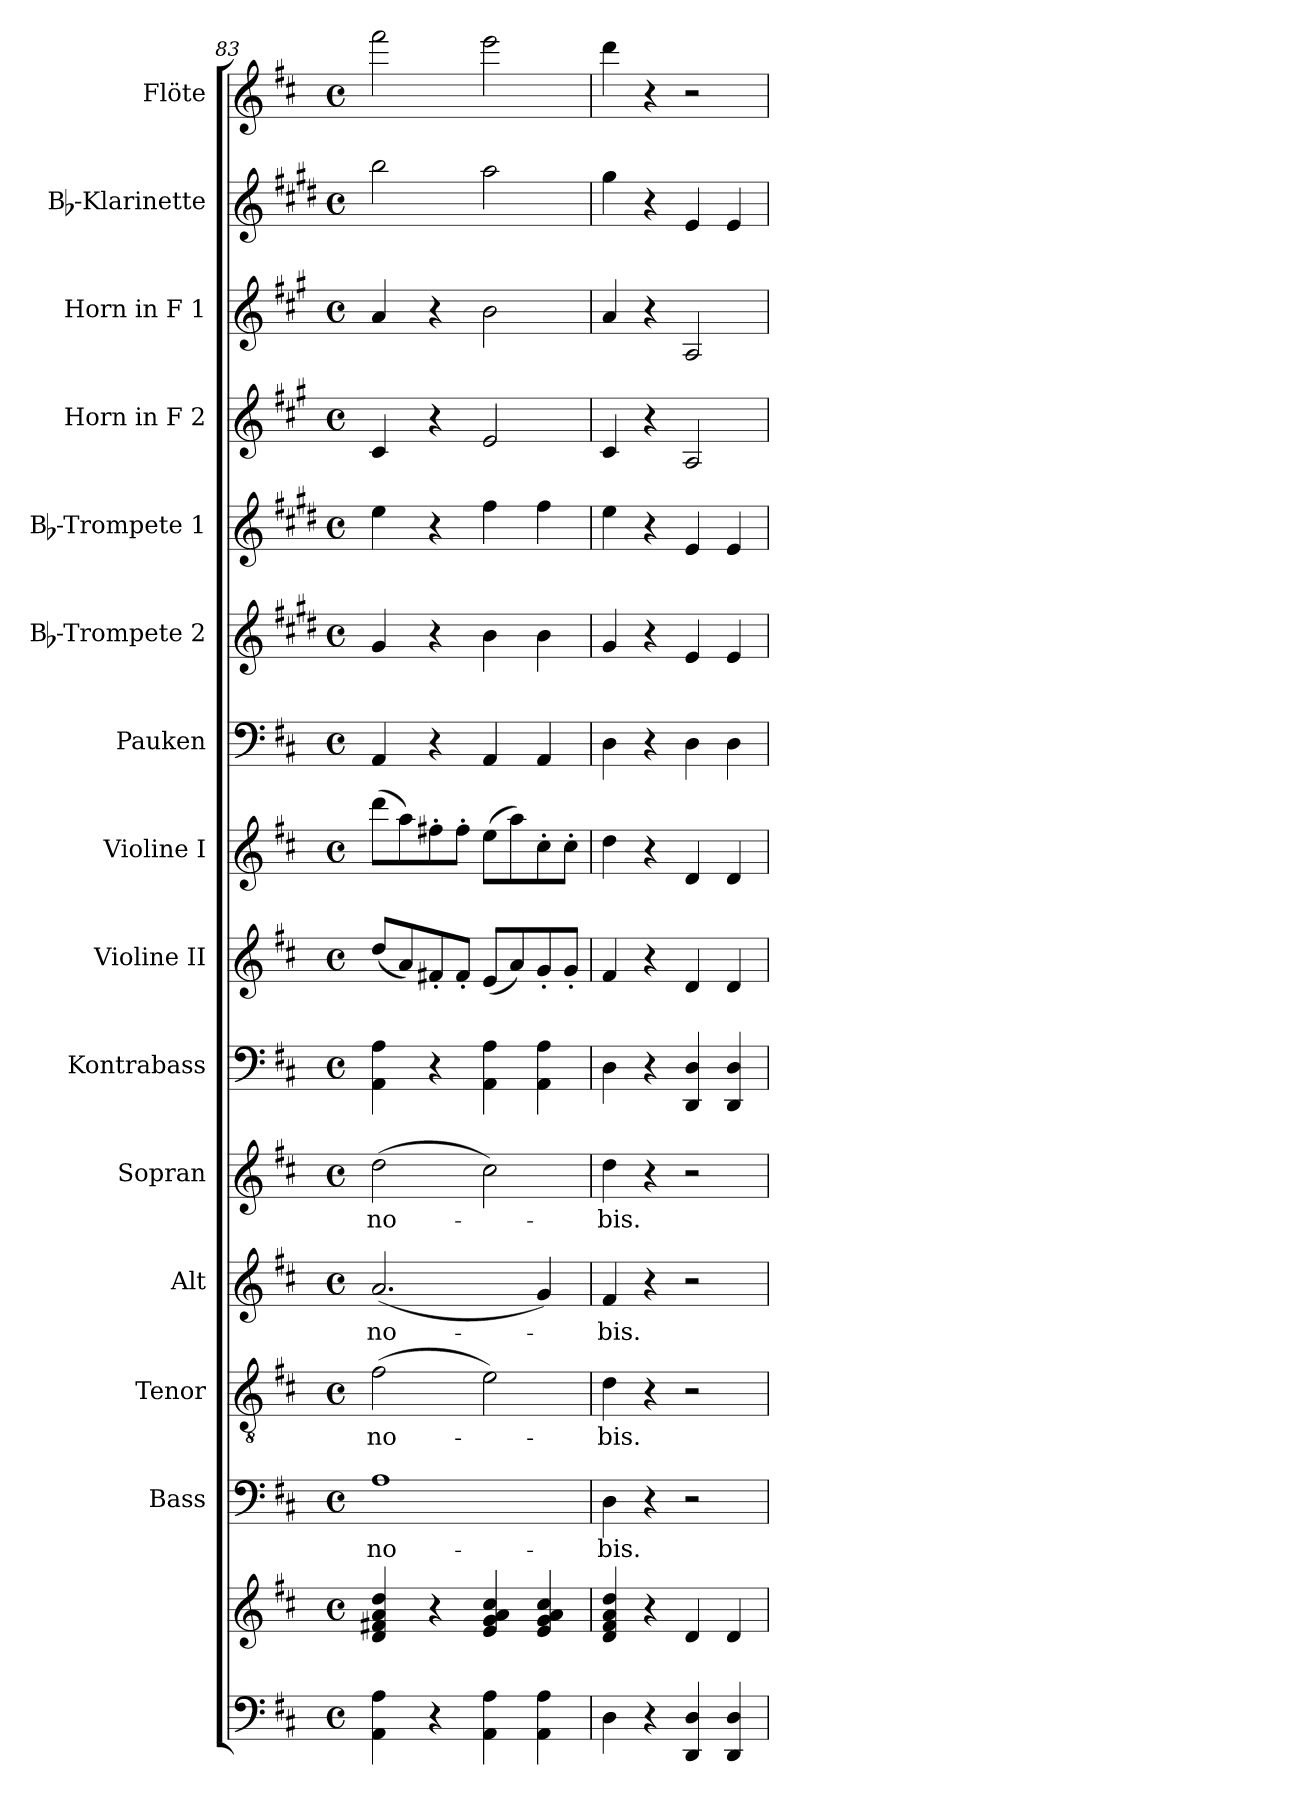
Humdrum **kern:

**kern	**kern	**kern	**text	**kern	**text	**kern	**text	**kern	**text	**kern	**kern	**kern	**kern	**kern	**kern	**kern	**kern	**kern	**kern
*part15	*part15	*part14	*part14	*part13	*part13	*part12	*part12	*part11	*part11	*part10	*part9	*part8	*part7	*part6	*part5	*part4	*part3	*part2	*part1
*staff16	*staff15	*staff14	*staff14	*staff13	*staff13	*staff12	*staff12	*staff11	*staff11	*staff10	*staff9	*staff8	*staff7	*staff6	*staff5	*staff4	*staff3	*staff2	*staff1
*	*	*I"Bass	*	*I"Tenor	*	*I"Alt	*	*I"Sopran	*	*I"Kontrabass	*I"Violine II	*I"Violine I	*I"Pauken	*I"Bb-Trompete 2	*I"Bb-Trompete 1	*I"Horn in F 2	*I"Horn in F 1	*I"Bb-Klarinette	*I"Flöte
*	*	*I'B.	*	*I'T.	*	*I'A.	*	*I'S.	*	*I'Kb.	*I'Vl. II	*I'Vl. I	*I'Pk.	*I'Bb Trp. 2	*I'Bb Trp. 1	*	*	*I'Bb Kl.	*I'Fl.
*clefF4	*clefG2	*clefF4	*	*clefGv2	*	*clefG2	*	*clefG2	*	*clefF4	*clefG2	*clefG2	*clefF4	*clefG2	*clefG2	*clefG2	*clefG2	*clefG2	*clefG2
*	*	*	*	*	*	*	*	*	*	*ITrd7c12	*	*	*	*ITrd1c2	*ITrd1c2	*ITrd4c7	*ITrd4c7	*ITrd1c2	*
*k[f#c#]	*k[f#c#]	*k[f#c#]	*	*k[f#c#]	*	*k[f#c#]	*	*k[f#c#]	*	*k[f#c#]	*k[f#c#]	*k[f#c#]	*k[f#c#]	*k[f#c#]	*k[f#c#]	*k[f#c#]	*k[f#c#]	*k[f#c#]	*k[f#c#]
*D:	*D:	*D:	*	*D:	*	*D:	*	*D:	*	*D:	*D:	*D:	*D:	*D:	*D:	*D:	*D:	*D:	*D:
*M4/4	*M4/4	*M4/4	*	*M4/4	*	*M4/4	*	*M4/4	*	*M4/4	*M4/4	*M4/4	*M4/4	*M4/4	*M4/4	*M4/4	*M4/4	*M4/4	*M4/4
*met(c)	*met(c)	*met(c)	*	*met(c)	*	*met(c)	*	*met(c)	*	*met(c)	*met(c)	*met(c)	*met(c)	*met(c)	*met(c)	*met(c)	*met(c)	*met(c)	*met(c)
=83	=83	=83	=83	=83	=83	=83	=83	=83	=83	=83	=83	=83	=83	=83	=83	=83	=83	=83	=83
!	!	!	!LO:LY:b	!	!LO:LY:b	!	!LO:LY:b	!	!LO:LY:b	!	!	!	!	!	!	!	!	!	!
4AA\ 4A\	4d/ 4f#X/ 4a/ 4dd/	1A	no-	(>2f#\	no-	(<2.a/	no-	(>2dd\	no-	4AAA\ 4AA\	(<8dd/L	(>8ddd\L	4AA/	4f#/	4dd\	4F#/	4d/	2aa\	2fff#\
.	.	.	.	.	.	.	.	.	.	.	8a/)	8aa\)	.	.	.	.	.	.	.
4r	4r	.	.	.	.	.	.	.	.	4r	8f#X'</	8ff#X'>\	4r	4r	4r	4r	4r	.	.
.	.	.	.	.	.	.	.	.	.	.	8f#'</J	8ff#'>\J	.	.	.	.	.	.	.
4AA\ 4A\	4e/ 4g/ 4a/ 4cc#/	.	.	2e\)	.	.	.	2cc#\)	.	4AAA\ 4AA\	(<8e/L	(>8ee\L	4AA/	4a\	4ee\	2A/	2e\	2gg\	2eee\
.	.	.	.	.	.	.	.	.	.	.	8a/)	8aa\)	.	.	.	.	.	.	.
4AA\ 4A\	4e/ 4g/ 4a/ 4cc#/	.	.	.	.	4g/)	.	.	.	4AAA\ 4AA\	8g'</	8cc#'>\	4AA/	4a\	4ee\	.	.	.	.
.	.	.	.	.	.	.	.	.	.	.	8g'</J	8cc#'>\J	.	.	.	.	.	.	.
=84	=84	=84	=84	=84	=84	=84	=84	=84	=84	=84	=84	=84	=84	=84	=84	=84	=84	=84	=84
!	!	!	!LO:LY:b	!	!LO:LY:b	!	!LO:LY:b	!	!LO:LY:b	!	!	!	!	!	!	!	!	!	!
4D\	4d/ 4f#/ 4a/ 4dd/	4D\	-bis.	4d\	-bis.	4f#/	-bis.	4dd\	-bis.	4DD\	4f#/	4dd\	4D\	4f#/	4dd\	4F#/	4d/	4ff#\	4ddd\
4r	4r	4r	.	4r	.	4r	.	4r	.	4r	4r	4r	4r	4r	4r	4r	4r	4r	4r
4DD/ 4D/	4d/	2r	.	2r	.	2r	.	2r	.	4DDD/ 4DD/	4d/	4d/	4D\	4d/	4d/	2D/	2D/	4d/	2r
4DD/ 4D/	4d/	.	.	.	.	.	.	.	.	4DDD/ 4DD/	4d/	4d/	4D\	4d/	4d/	.	.	4d/	.
=	=	=	=	=	=	=	=	=	=	=	=	=	=	=	=	=	=	=	=
*-	*-	*-	*-	*-	*-	*-	*-	*-	*-	*-	*-	*-	*-	*-	*-	*-	*-	*-	*-
